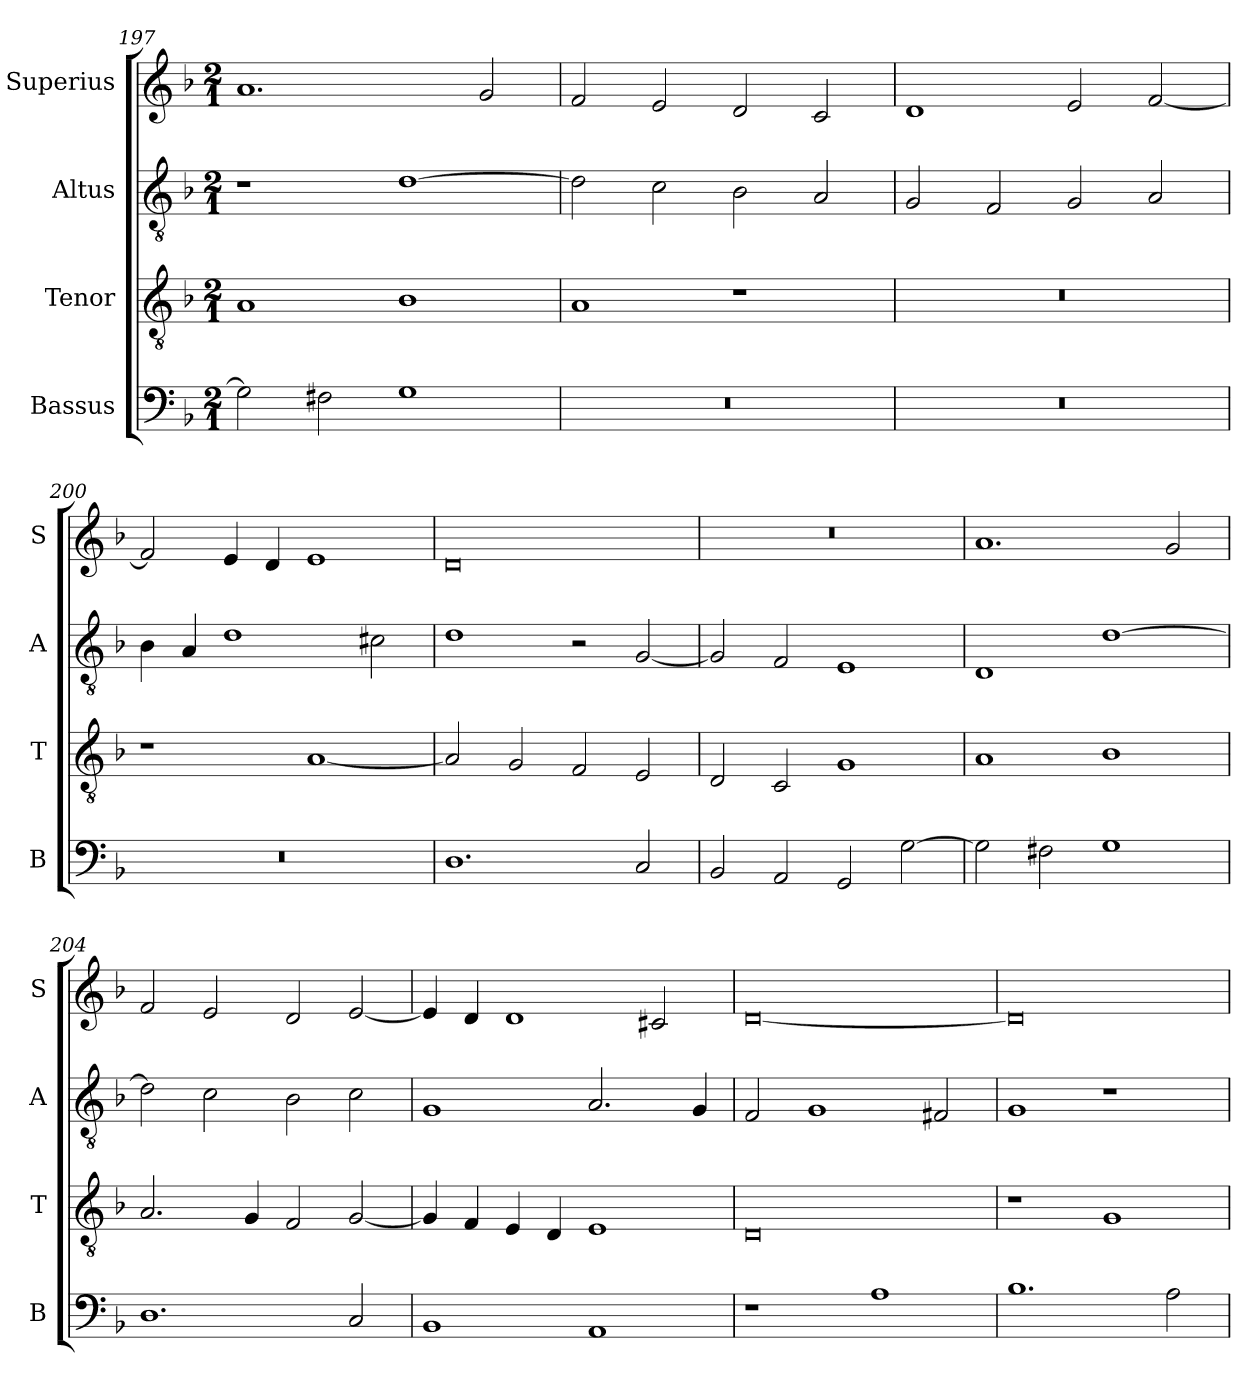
**kern	**kern	**kern	**kern
*part4	*part3	*part2	*part1
*staff4	*staff3	*staff2	*staff1
*I"Bassus	*I"Tenor	*I"Altus	*I"Superius
*I'B	*I'T	*I'A	*I'S
*clefF4	*clefGv2	*clefGv2	*clefG2
*k[b-]	*k[b-]	*k[b-]	*k[b-]
*F:	*F:	*F:	*F:
*M2/1	*M2/1	*M2/1	*M2/1
=197	=197	=197	=197
2G]	1A	1r	1.a
2F#X	.	.	.
1G	1B-	[1d	.
.	.	.	2g
=198	=198	=198	=198
0r	1A	2d]	2f
.	.	2c	2e
.	1r	2B-	2d
.	.	2A	2c
=199	=199	=199	=199
0r	0r	2G	1d
.	.	2F	.
.	.	2G	2e
.	.	2A	[2f
=200	=200	=200	=200
0r	1r	4B-	2f]
.	.	4A	.
.	.	1d	4e
.	.	.	4d
.	[1A	.	1e
.	.	2c#X	.
=201	=201	=201	=201
1.D	2A]	1d	0d
.	2G	.	.
.	2F	2r	.
2C	2E	[2G	.
=202	=202	=202	=202
2BB-	2D	2G]	0r
2AA	2C	2F	.
2GG	1G	1E	.
[2G	.	.	.
=203	=203	=203	=203
2G]	1A	1D	1.a
2F#X	.	.	.
1G	1B-	[1d	.
.	.	.	2g
=204	=204	=204	=204
1.D	2.A	2d]	2f
.	.	2c	2e
.	4G	.	.
.	2F	2B-	2d
2C	[2G	2c	[2e
=205	=205	=205	=205
1BB-	4G]	1G	4e]
.	4F	.	4d
.	4E	.	1d
.	4D	.	.
1AA	1E	2.A	.
.	.	.	2c#X
.	.	4G	.
=206	=206	=206	=206
1r	0D	2F	[0d
.	.	1G	.
1A	.	.	.
.	.	2F#X	.
=207	=207	=207	=207
1.B-	1r	1G	0d]
.	1G	1r	.
2A	.	.	.
=	=	=	=
*-	*-	*-	*-
